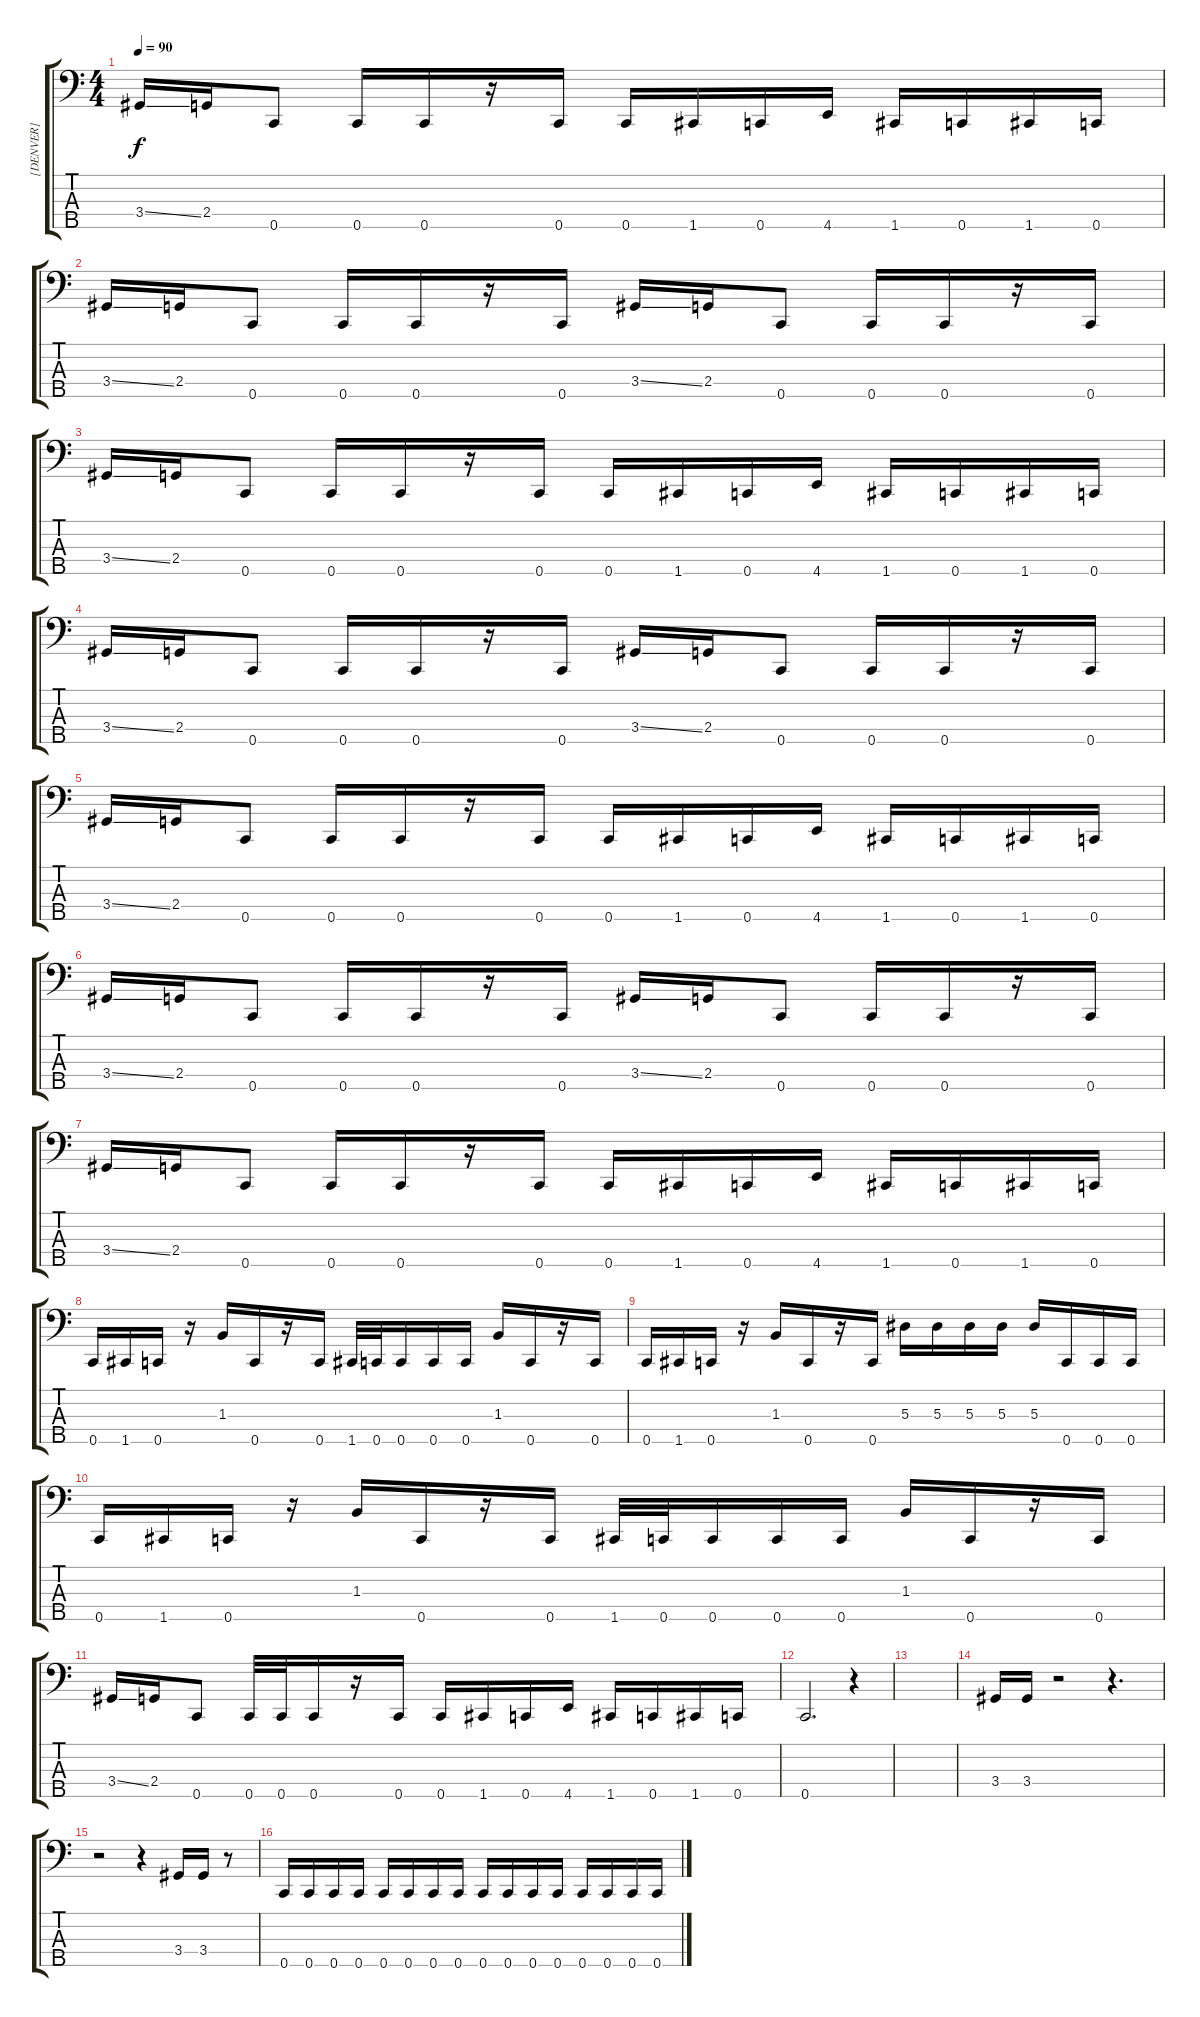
\track ("[DENVER]" "[DENVER]") {instrument electricbassfinger}
\staff {score tabs}
\tuning (Ab2 Eb2 Bb1 F1 C1) {hide}
\ts (4 4)
\tempo 90
\clef f4
\ks c
3.4{ss}.16{dy f} 2.4.16 0.5.8 0.5.16 0.5.16 r.16 0.5.16 0.5.16 1.5.16 0.5.16 4.5.16 1.5.16 0.5.16 1.5.16 0.5.16 |
3.4{ss}.16 2.4.16 0.5.8 0.5.16 0.5.16 r.16 0.5.16 3.4{ss}.16 2.4.16 0.5.8 0.5.16 0.5.16 r.16 0.5.16 |
3.4{ss}.16 2.4.16 0.5.8 0.5.16 0.5.16 r.16 0.5.16 0.5.16 1.5.16 0.5.16 4.5.16 1.5.16 0.5.16 1.5.16 0.5.16 |
3.4{ss}.16 2.4.16 0.5.8 0.5.16 0.5.16 r.16 0.5.16 3.4{ss}.16 2.4.16 0.5.8 0.5.16 0.5.16 r.16 0.5.16 |
3.4{ss}.16 2.4.16 0.5.8 0.5.16 0.5.16 r.16 0.5.16 0.5.16 1.5.16 0.5.16 4.5.16 1.5.16 0.5.16 1.5.16 0.5.16 |
3.4{ss}.16 2.4.16 0.5.8 0.5.16 0.5.16 r.16 0.5.16 3.4{ss}.16 2.4.16 0.5.8 0.5.16 0.5.16 r.16 0.5.16 |
3.4{ss}.16 2.4.16 0.5.8 0.5.16 0.5.16 r.16 0.5.16 0.5.16 1.5.16 0.5.16 4.5.16 1.5.16 0.5.16 1.5.16 0.5.16 |
0.5.16 1.5.16 0.5.16 r.16 1.3.16 0.5.16 r.16 0.5.16 1.5.32 0.5.32 0.5.16 0.5.16 0.5.16 1.3.16 0.5.16 r.16 0.5.16 |
0.5.16 1.5.16 0.5.16 r.16 1.3.16 0.5.16 r.16 0.5.16 5.3.16 5.3.16 5.3.16 5.3.16 5.3.16 0.5.16 0.5.16 0.5.16 |
0.5.16 1.5.16 0.5.16 r.16 1.3.16 0.5.16 r.16 0.5.16 1.5.32 0.5.32 0.5.16 0.5.16 0.5.16 1.3.16 0.5.16 r.16 0.5.16 |
3.4{ss}.16 2.4.16 0.5.8 0.5.32 0.5.32 0.5.16 r.16 0.5.16 0.5.16 1.5.16 0.5.16 4.5.16 1.5.16 0.5.16 1.5.16 0.5.16 |
0.5.2{d} r.4 |
|
3.4.16 3.4.16 r.2 r.4{d} |
r.2 r.4 3.4.16 3.4.16 r.8 |
0.5.16 0.5.16 0.5.16 0.5.16 0.5.16 0.5.16 0.5.16 0.5.16 0.5.16 0.5.16 0.5.16 0.5.16 0.5.16 0.5.16 0.5.16 0.5.16
